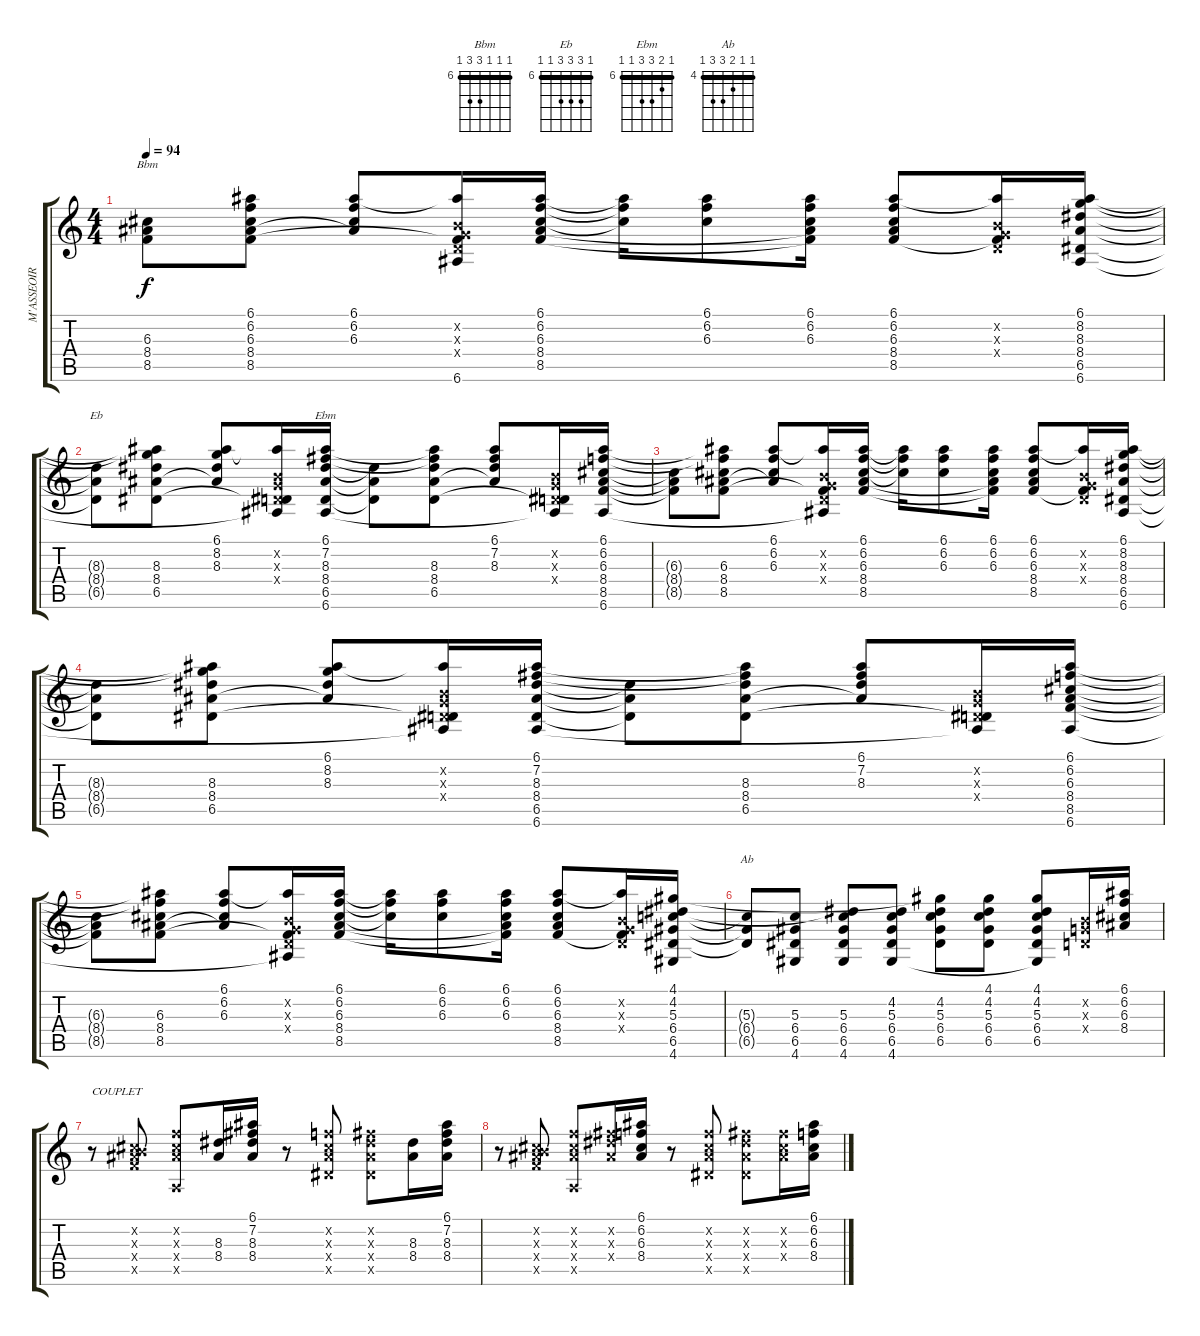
\track ("M'ASSEOIR (guitare 1)" "M'ASSEOIR ") {instrument acousticguitarnylon}
\staff {score tabs}
\tuning (E4 B3 G3 D3 A2 E2) {hide}
\chord ("Bbm" 6 6 6 8 8 6) {firstfret 6 barre 6}
\chord ("Eb" 6 8 8 8 6 6) {firstfret 6 barre 6}
\chord ("Ebm" 6 7 8 8 6 6) {firstfret 6 barre 6}
\chord ("Ab" 4 4 5 6 6 4) {firstfret 4 barre 4}
\ts (4 4)
\tempo 94
\clef g2
\ks c
(6.3{t} 8.4{t} 8.5{t}).8{ch "Bbm" dy f} (6.1{t} 6.2{t} 6.3 8.4 8.5).8 (6.1 6.2 6.3 8.4{t}).8 (6.1{t} 0.2{x} 0.3{x} 0.4{x} 8.5{t} 6.6{t}).16 (6.1 6.2 6.3 8.4 8.5).16 (6.1{t} 6.2{t} 6.3{t}).16 (6.1 6.2 6.3).8 (6.1 6.2 6.3 8.4{t} 8.5{t}).16 (6.1 6.2 6.3 8.4 8.5).8 (6.1{t} 0.2{x} 0.3{x} 0.4{x} 8.5{t}).16 (6.1 8.2 8.3 8.4 6.5 6.6).16 |
(8.3{t} 8.4{t} 6.5{t}).8{ch "Eb"} (6.1{t} 8.2{t} 8.3 8.4 6.5).8 (6.1 8.2 8.3 8.4{t}).8 (6.1{t} 0.2{x} 0.3{x} 0.4{x} 6.5{t} 6.6{t}).16 (6.1 7.2 8.3 8.4 6.5 6.6).16{ch "Ebm"} (8.3{t} 8.4{t} 6.5{t}).8 (6.1{t} 7.2{t} 8.3 8.4 6.5).8 (6.1 7.2 8.3 8.4{t}).8 (0.2{x} 0.3{x} 0.4{x} 6.5{t} 6.6{t}).16 (6.1 6.2 6.3 8.4 8.5 6.6).16 |
(6.3{t} 8.4{t} 8.5{t}).8 (6.1{t} 6.2{t} 6.3 8.4 8.5).8 (6.1 6.2 6.3 8.4{t}).8 (6.1{t} 0.2{x} 0.3{x} 0.4{x} 8.5{t} 6.6{t}).16 (6.1 6.2 6.3 8.4 8.5).16 (6.1{t} 6.2{t} 6.3{t}).16 (6.1 6.2 6.3).8 (6.1 6.2 6.3 8.4{t} 8.5{t}).16 (6.1 6.2 6.3 8.4 8.5).8 (6.1{t} 0.2{x} 0.3{x} 0.4{x} 8.5{t}).16 (6.1 8.2 8.3 8.4 6.5 6.6).16 |
(8.3{t} 8.4{t} 6.5{t}).8 (6.1{t} 8.2{t} 8.3 8.4 6.5).8 (6.1 8.2 8.3 8.4{t}).8 (6.1{t} 0.2{x} 0.3{x} 0.4{x} 6.5{t} 6.6{t}).16 (6.1 7.2 8.3 8.4 6.5 6.6).16 (8.3{t} 8.4{t} 6.5{t}).8 (6.1{t} 7.2{t} 8.3 8.4 6.5).8 (6.1 7.2 8.3 8.4{t}).8 (0.2{x} 0.3{x} 0.4{x} 6.5{t} 6.6{t}).16 (6.1 6.2 6.3 8.4 8.5 6.6).16 |
(6.3{t} 8.4{t} 8.5{t}).8 (6.1{t} 6.2{t} 6.3 8.4 8.5).8 (6.1 6.2 6.3 8.4{t}).8 (6.1{t} 0.2{x} 0.3{x} 0.4{x} 8.5{t} 6.6{t}).16 (6.1 6.2 6.3 8.4 8.5).16 (6.1{t} 6.2{t} 6.3{t}).16 (6.1 6.2 6.3).8 (6.1 6.2 6.3 8.4{t} 8.5{t}).16 (6.1 6.2 6.3 8.4 8.5).8 (6.1{t} 0.2{x} 0.3{x} 0.4{x} 8.5{t}).16 (4.1 4.2 5.3 6.4 6.5 4.6).16 |
(5.3{t} 6.4{t} 6.5{t}).8{ch "Ab"} (5.3 6.4 6.5 4.6).8 (4.2{t} 5.3 6.4 6.5 4.6).8 (4.2 5.3 6.4 6.5 4.6).8 (4.1{t} 4.2 5.3 6.4 6.5).8 (4.1 4.2 5.3 6.4 6.5).8 (4.1 4.2 5.3 6.4 6.5 4.6{t}).8 (0.2{x} 0.3{x} 0.4{x}).16 (6.1 6.2 6.3 8.4).16 |
r.8{txt "COUPLET"} (0.2{x} 6.3{x} 8.4{x} 8.5{x}).8 (6.2{x} 6.3{x} 8.4{x} 0.5{x}).8 (8.3 8.4).16 (6.1 7.2 8.3 8.4).16 r.8 (6.2{x} 6.3{x} 8.4{x} 6.5{x}).8 (7.2{x} 8.3{x} 8.4{x} 6.5{x}).8 (8.3 8.4).16 (6.1 7.2 8.3 8.4).16 |
r.8 (0.2{x} 6.3{x} 8.4{x} 8.5{x}).8 (6.2{x} 6.3{x} 8.4{x} 0.5{x}).8 (7.2{x} 8.3{x} 8.4{x}).16 (6.1 6.2 6.3 8.4).16 r.8 (6.2{x} 6.3{x} 8.4{x} 6.5{x}).8 (7.2{x} 8.3{x} 8.4{x} 6.5{x}).8 (7.2{x} 6.3{x} 8.4{x}).16 (6.1 6.2 6.3 8.4).16
